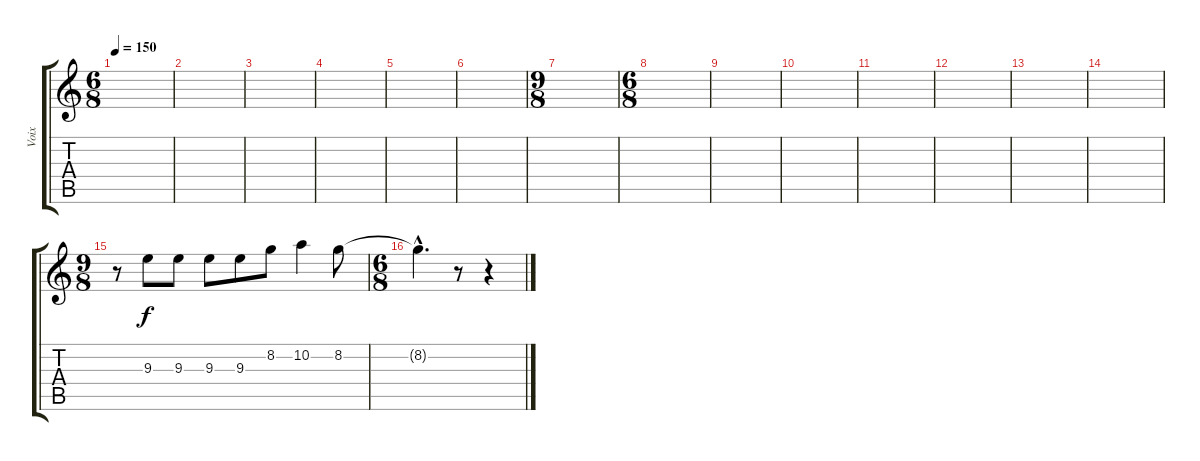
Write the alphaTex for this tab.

\track ("Voix" "Voix") {instrument electricguitarjazz}
\staff {score tabs}
\tuning (E4 B3 G3 D3 A2 E2) {hide}
\ts (6 8)
\tempo 150
\clef g2
\ks c
|
|
|
|
|
|
\ts (9 8)
|
\ts (6 8)
|
|
|
|
|
|
|
\ts (9 8)
r.8 9.3.8 9.3.8 9.3.8 9.3.8 8.2.8 10.2.4 8.2.8 |
\ts (6 8)
8.2{hac t}.4{d} r.8 r.4
